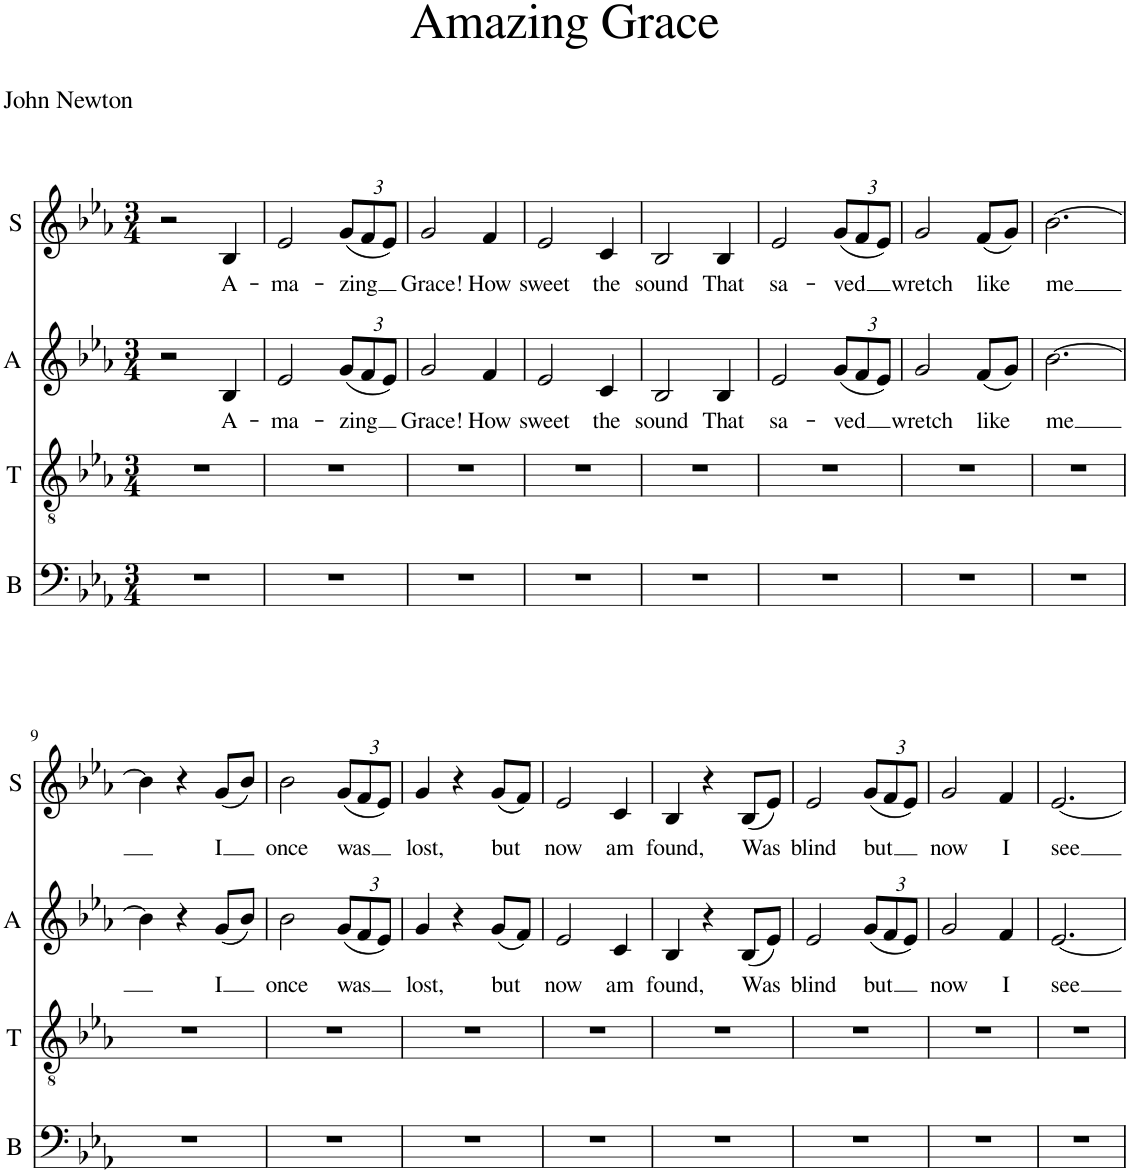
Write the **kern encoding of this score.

**kern	**kern	**kern	**text	**kern	**text
*part4	*part3	*part2	*part2	*part1	*part1
*staff4	*staff3	*staff2	*staff2	*staff1	*staff1
*I"B	*I"T	*I"A	*	*I"S	*
*I'B	*I'T	*I'A	*	*I'S	*
*clefF4	*clefGv2	*clefG2	*	*clefG2	*
*k[b-e-a-]	*k[b-e-a-]	*k[b-e-a-]	*	*k[b-e-a-]	*
*M3/4	*M3/4	*M3/4	*	*M3/4	*
=1	=1	=1	=1	=1	=1
2.r	2.r	2r	.	2r	.
!	!	!	!LO:LY:b	!	!LO:LY:b
.	.	4B-/	A-	4B-/	A-
=2	=2	=2	=2	=2	=2
!	!	!	!LO:LY:b	!	!LO:LY:b
2.r	2.r	2e-/	-ma-	2e-/	-ma-
*	*	*Xbrackettup	*	*	*
!	!	!	!LO:LY:b	!	!
*	*	*	*	*Xbrackettup	*
!	!	!	!	!	!LO:LY:b
.	.	(12g/L	-zing	(12g/L	-zing
.	.	12f/	.	12f/	.
.	.	12e-/J)	.	12e-/J)	.
=3	=3	=3	=3	=3	=3
!	!	!	!LO:LY:b	!	!LO:LY:b
2.r	2.r	2g/	Grace!	2g/	Grace!
!	!	!	!LO:LY:b	!	!LO:LY:b
.	.	4f/	How	4f/	How
=4	=4	=4	=4	=4	=4
!	!	!	!LO:LY:b	!	!LO:LY:b
2.r	2.r	2e-/	sweet	2e-/	sweet
!	!	!	!LO:LY:b	!	!LO:LY:b
.	.	4c/	the	4c/	the
=5	=5	=5	=5	=5	=5
!	!	!	!LO:LY:b	!	!LO:LY:b
2.r	2.r	2B-/	sound	2B-/	sound
!	!	!	!LO:LY:b	!	!LO:LY:b
.	.	4B-/	That	4B-/	That
=6	=6	=6	=6	=6	=6
!	!	!	!LO:LY:b	!	!LO:LY:b
2.r	2.r	2e-/	sa-	2e-/	sa-
!	!	!	!LO:LY:b	!	!LO:LY:b
.	.	(12g/L	-ved	(12g/L	-ved
.	.	12f/	.	12f/	.
.	.	12e-/J)	.	12e-/J)	.
=7	=7	=7	=7	=7	=7
!	!	!	!LO:LY:b	!	!LO:LY:b
2.r	2.r	2g/	wretch	2g/	wretch
!	!	!	!LO:LY:b	!	!LO:LY:b
.	.	(8f/L	like	(8f/L	like
.	.	8g/J)	.	8g/J)	.
=8	=8	=8	=8	=8	=8
!	!	!	!LO:LY:b	!	!LO:LY:b
2.r	2.r	[2.b-\	me	[2.b-\	me
!!LO:LB:g=z
=9	=9	=9	=9	=9	=9
2.r	2.r	4b-\]	.	4b-\]	.
.	.	4r	.	4r	.
!	!	!	!LO:LY:b	!	!LO:LY:b
.	.	(8g/L	I	(8g/L	I
.	.	8b-/J)	.	8b-/J)	.
=10	=10	=10	=10	=10	=10
!	!	!	!LO:LY:b	!	!LO:LY:b
2.r	2.r	2b-\	once	2b-\	once
!	!	!	!LO:LY:b	!	!LO:LY:b
.	.	(12g/L	was	(12g/L	was
.	.	12f/	.	12f/	.
.	.	12e-/J)	.	12e-/J)	.
=11	=11	=11	=11	=11	=11
!	!	!	!LO:LY:b	!	!LO:LY:b
2.r	2.r	4g/	lost,	4g/	lost,
.	.	4r	.	4r	.
!	!	!	!LO:LY:b	!	!LO:LY:b
.	.	(8g/L	but	(8g/L	but
.	.	8f/J)	.	8f/J)	.
=12	=12	=12	=12	=12	=12
!	!	!	!LO:LY:b	!	!LO:LY:b
2.r	2.r	2e-/	now	2e-/	now
!	!	!	!LO:LY:b	!	!LO:LY:b
.	.	4c/	am	4c/	am
=13	=13	=13	=13	=13	=13
!	!	!	!LO:LY:b	!	!LO:LY:b
2.r	2.r	4B-/	found,	4B-/	found,
.	.	4r	.	4r	.
!	!	!	!LO:LY:b	!	!LO:LY:b
.	.	(8B-/L	Was	(8B-/L	Was
.	.	8e-/J)	.	8e-/J)	.
=14	=14	=14	=14	=14	=14
!	!	!	!LO:LY:b	!	!LO:LY:b
2.r	2.r	2e-/	blind	2e-/	blind
!	!	!	!LO:LY:b	!	!LO:LY:b
.	.	(12g/L	but	(12g/L	but
.	.	12f/	.	12f/	.
.	.	12e-/J)	.	12e-/J)	.
=15	=15	=15	=15	=15	=15
!	!	!	!LO:LY:b	!	!LO:LY:b
2.r	2.r	2g/	now	2g/	now
!	!	!	!LO:LY:b	!	!LO:LY:b
.	.	4f/	I	4f/	I
=16	=16	=16	=16	=16	=16
!	!	!	!LO:LY:b	!	!LO:LY:b
2.r	2.r	[2.e-/	see	[2.e-/	see
=	=	=	=	=	=
*-	*-	*-	*-	*-	*-
